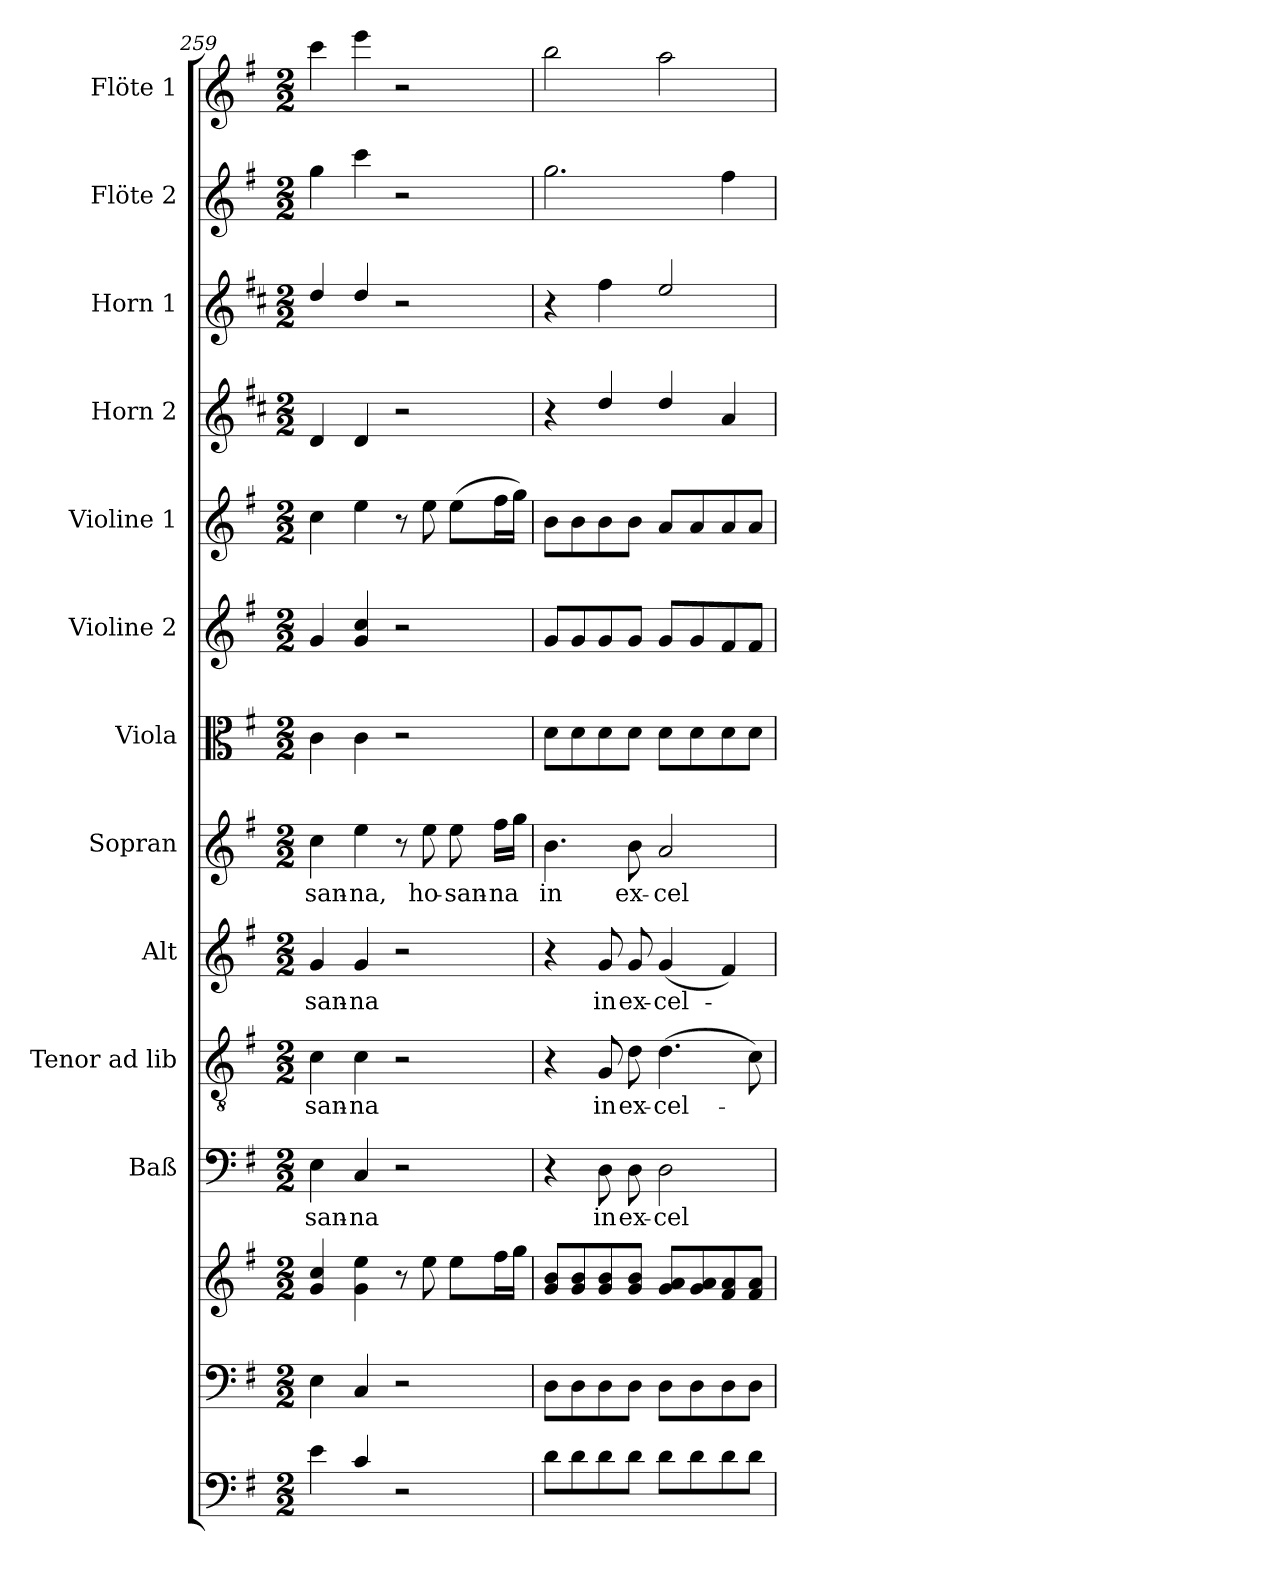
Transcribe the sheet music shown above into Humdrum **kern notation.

**kern	**kern	**kern	**kern	**text	**kern	**text	**kern	**text	**kern	**text	**kern	**kern	**kern	**kern	**kern	**kern	**kern
*part13	*part12	*part12	*part11	*part11	*part10	*part10	*part9	*part9	*part8	*part8	*part7	*part6	*part5	*part4	*part3	*part2	*part1
*staff14	*staff13	*staff12	*staff11	*staff11	*staff10	*staff10	*staff9	*staff9	*staff8	*staff8	*staff7	*staff6	*staff5	*staff4	*staff3	*staff2	*staff1
*	*	*	*I"Baß	*	*I"Tenor ad lib	*	*I"Alt	*	*I"Sopran	*	*I"Viola	*I"Violine 2	*I"Violine 1	*I"Horn 2	*I"Horn 1	*I"Flöte 2	*I"Flöte 1
*	*	*	*I'Baß	*	*I'Ten	*	*I'Alt	*	*I'Sop	*	*I'Vla.	*I'Vln. 2	*I'Vln. 1	*I'Hrn. 2	*I'Hrn. 1	*I'Fl. 2	*I'Fl. 1
*clefF4	*clefF4	*clefG2	*clefF4	*	*clefGv2	*	*clefG2	*	*clefG2	*	*clefC3	*clefG2	*clefG2	*clefG2	*clefG2	*clefG2	*clefG2
*ITrd7c12	*	*	*	*	*	*	*	*	*	*	*	*	*	*ITrd4c7	*ITrd4c7	*	*
*k[f#]	*k[f#]	*k[f#]	*k[f#]	*	*k[f#]	*	*k[f#]	*	*k[f#]	*	*k[f#]	*k[f#]	*k[f#]	*k[f#]	*k[f#]	*k[f#]	*k[f#]
*G:	*G:	*G:	*G:	*	*G:	*	*G:	*	*G:	*	*G:	*G:	*G:	*G:	*G:	*G:	*G:
*M2/2	*M2/2	*M2/2	*M2/2	*	*M2/2	*	*M2/2	*	*M2/2	*	*M2/2	*M2/2	*M2/2	*M2/2	*M2/2	*M2/2	*M2/2
=259	=259	=259	=259	=259	=259	=259	=259	=259	=259	=259	=259	=259	=259	=259	=259	=259	=259
!	!	!	!	!LO:LY:b	!	!LO:LY:b	!	!LO:LY:b	!	!LO:LY:b	!	!	!	!	!	!	!
4E\	4E\	4g/ 4cc/	4E\	-san-	4c\	-san-	4g/	-san-	4cc\	-san-	4c\	4g/	4cc\	4G/	4g/	4gg\	4ccc\
!	!	!	!	!LO:LY:b	!	!LO:LY:b	!	!LO:LY:b	!	!LO:LY:b	!	!	!	!	!	!	!
4C/	4C/	4g\ 4ee\	4C/	-na	4c\	-na	4g/	-na	4ee\	-na,	4c\	4g/ 4cc/	4ee\	4G/	4g/	4ccc\	4eee\
2r	2r	8r	2r	.	2r	.	2r	.	8r	.	2r	2r	8r	2r	2r	2r	2r
!	!	!	!	!	!	!	!	!	!	!LO:LY:b	!	!	!	!	!	!	!
.	.	8ee\	.	.	.	.	.	.	8ee\	ho-	.	.	8ee\	.	.	.	.
!	!	!	!	!	!	!	!	!	!	!LO:LY:b	!	!	!	!	!	!	!
.	.	8ee\L	.	.	.	.	.	.	8ee\	-san-	.	.	(>8ee\L	.	.	.	.
!	!	!	!	!	!	!	!	!	!	!LO:LY:b	!	!	!	!	!	!	!
.	.	16ff#\L	.	.	.	.	.	.	16ff#\LL	-na	.	.	16ff#\L	.	.	.	.
.	.	16gg\JJ	.	.	.	.	.	.	16gg\JJ	.	.	.	16gg\JJ)	.	.	.	.
!!LO:PB:g=z
=260	=260	=260	=260	=260	=260	=260	=260	=260	=260	=260	=260	=260	=260	=260	=260	=260	=260
!	!	!	!	!	!	!	!	!	!	!LO:LY:b	!	!	!	!	!	!	!
8D\L	8D\L	8g/ 8b/L	4r	.	4r	.	4r	.	4.b\	in	8d\L	8g/L	8b\L	4r	4r	2.gg\	2bb\
8D\	8D\	8g/ 8b/	.	.	.	.	.	.	.	.	8d\	8g/	8b\	.	.	.	.
!	!	!	!	!LO:LY:b	!	!LO:LY:b	!	!LO:LY:b	!	!	!	!	!	!	!	!	!
8D\	8D\	8g/ 8b/	8D\	in	8G/	in	8g/	in	.	.	8d\	8g/	8b\	4g/	4b\	.	.
!	!	!	!	!LO:LY:b	!	!LO:LY:b	!	!LO:LY:b	!	!LO:LY:b	!	!	!	!	!	!	!
8D\J	8D\J	8g/ 8b/J	8D\	ex-	8d\	ex-	8g/	ex-	8b\	ex-	8d\J	8g/J	8b\J	.	.	.	.
!	!	!	!	!LO:LY:b	!	!LO:LY:b	!	!LO:LY:b	!	!LO:LY:b	!	!	!	!	!	!	!
8D\L	8D\L	8g/ 8a/L	2D\	-cel-	(>4.d\	-cel-	(<4g/	-cel-	2a/	-cel-	8d\L	8g/L	8a/L	4g/	2a/	.	2aa\
8D\	8D\	8g/ 8a/	.	.	.	.	.	.	.	.	8d\	8g/	8a/	.	.	.	.
8D\	8D\	8f#/ 8a/	.	.	.	.	4f#/)	.	.	.	8d\	8f#/	8a/	4d/	.	4ff#\	.
8D\J	8D\J	8f#/ 8a/J	.	.	8c\)	.	.	.	.	.	8d\J	8f#/J	8a/J	.	.	.	.
=	=	=	=	=	=	=	=	=	=	=	=	=	=	=	=	=	=
*-	*-	*-	*-	*-	*-	*-	*-	*-	*-	*-	*-	*-	*-	*-	*-	*-	*-
